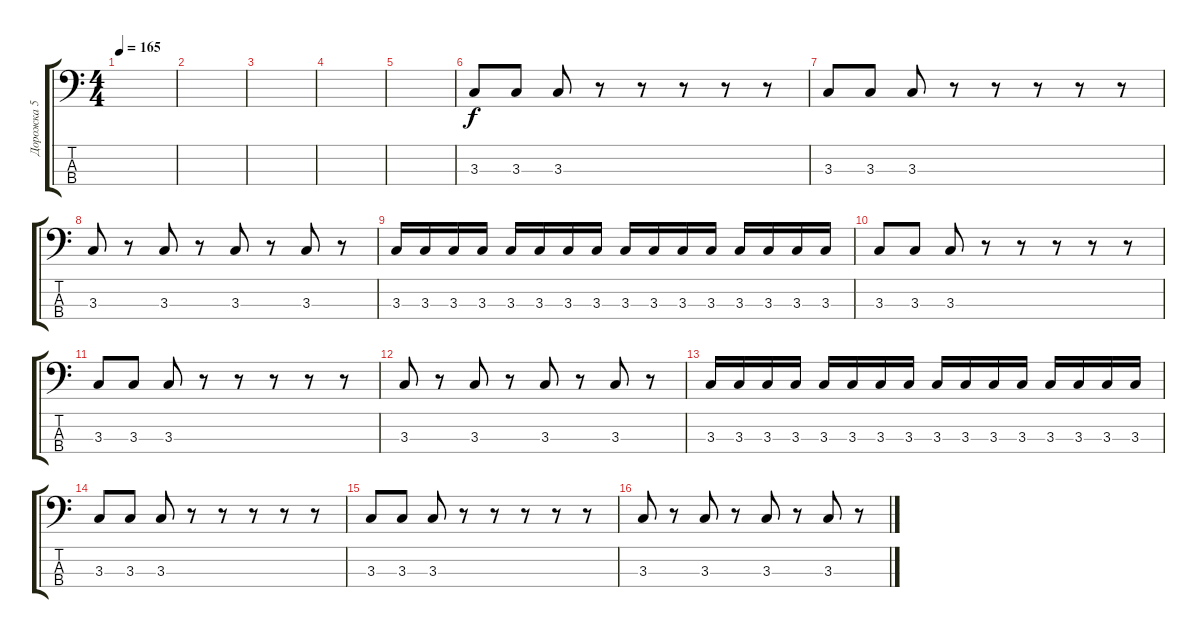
\track ("Дорожка 5" "Дорожка 5") {instrument electricbasspick}
\staff {score tabs}
\tuning (G2 D2 A1 D1) {hide}
\ts (4 4)
\tempo 165
\clef f4
\ks c
|
|
|
|
|
3.3.8 3.3.8 3.3.8 r.8 r.8 r.8 r.8 r.8 |
3.3.8 3.3.8 3.3.8 r.8 r.8 r.8 r.8 r.8 |
3.3.8 r.8 3.3.8 r.8 3.3.8 r.8 3.3.8 r.8 |
3.3.16 3.3.16 3.3.16 3.3.16 3.3.16 3.3.16 3.3.16 3.3.16 3.3.16 3.3.16 3.3.16 3.3.16 3.3.16 3.3.16 3.3.16 3.3.16 |
3.3.8 3.3.8 3.3.8 r.8 r.8 r.8 r.8 r.8 |
3.3.8 3.3.8 3.3.8 r.8 r.8 r.8 r.8 r.8 |
3.3.8 r.8 3.3.8 r.8 3.3.8 r.8 3.3.8 r.8 |
3.3.16 3.3.16 3.3.16 3.3.16 3.3.16 3.3.16 3.3.16 3.3.16 3.3.16 3.3.16 3.3.16 3.3.16 3.3.16 3.3.16 3.3.16 3.3.16 |
3.3.8 3.3.8 3.3.8 r.8 r.8 r.8 r.8 r.8 |
3.3.8 3.3.8 3.3.8 r.8 r.8 r.8 r.8 r.8 |
3.3.8 r.8 3.3.8 r.8 3.3.8 r.8 3.3.8 r.8
